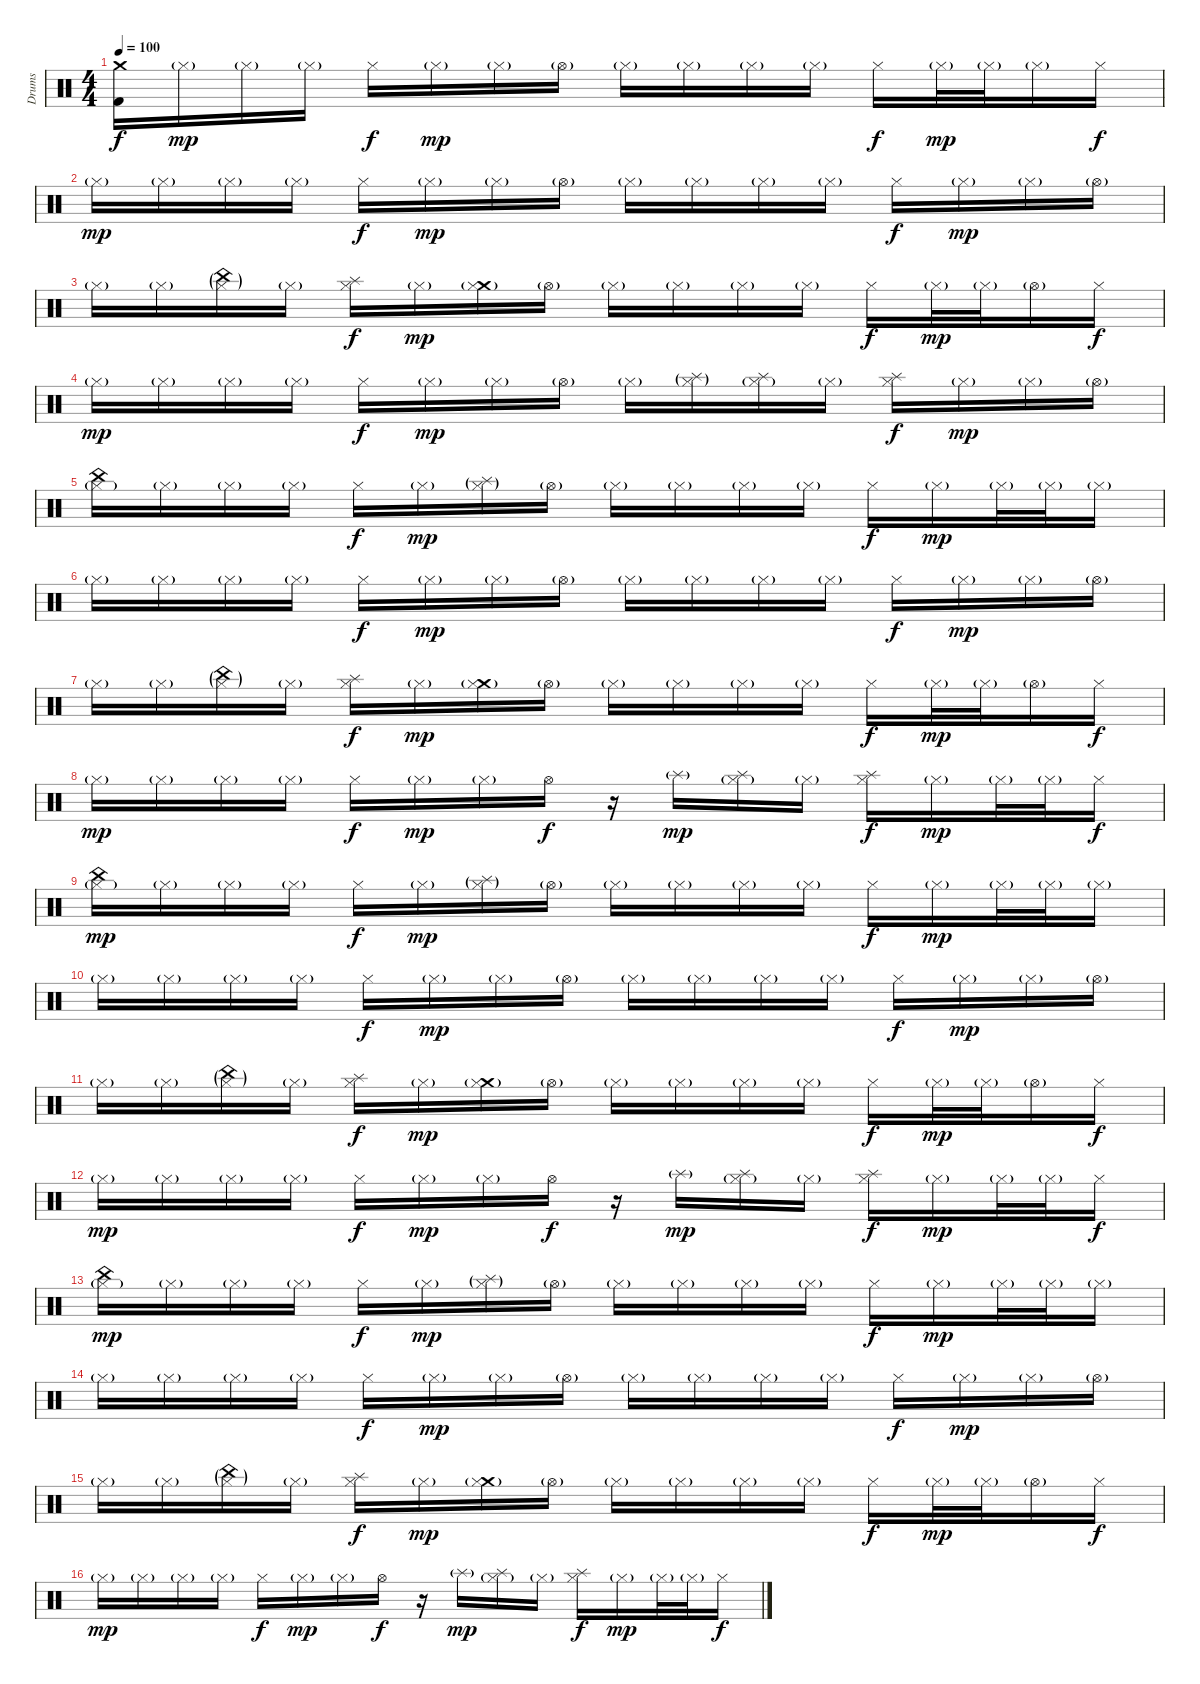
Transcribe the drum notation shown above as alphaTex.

\track ("Drums" "Drums") {instrument percussion}
\staff {score}
\articulation defaults
\ts (4 4)
\tempo 100
\clef neutral
\ks c
("Crash medium (hit)" "Kick (hit) 2").16{dy f} "Hi-Hat (closed)"{g}.16{dy mp} "Hi-Hat (closed)"{g}.16 "Hi-Hat (closed)"{g}.16 "Hi-Hat (closed)".16{dy f} "Hi-Hat (closed)"{g}.16{dy mp} "Hi-Hat (closed)"{g}.16 "Hi-Hat (open)"{g}.16 "Hi-Hat (closed)"{g}.16 "Hi-Hat (closed)"{g}.16 "Hi-Hat (closed)"{g}.16 "Hi-Hat (closed)"{g}.16 "Hi-Hat (closed)".16{dy f} "Hi-Hat (closed)"{g}.32{dy mp} "Hi-Hat (closed)"{g}.32 "Hi-Hat (closed)"{g}.16 "Hi-Hat (closed)".16{dy f} |
"Hi-Hat (closed)"{g}.16{dy mp} "Hi-Hat (closed)"{g}.16 "Hi-Hat (closed)"{g}.16 "Hi-Hat (closed)"{g}.16 "Hi-Hat (closed)".16{dy f} "Hi-Hat (closed)"{g}.16{dy mp} "Hi-Hat (closed)"{g}.16 "Hi-Hat (open)"{g}.16 "Hi-Hat (closed)"{g}.16 "Hi-Hat (closed)"{g}.16 "Hi-Hat (closed)"{g}.16 "Hi-Hat (closed)"{g}.16 "Hi-Hat (closed)".16{dy f} "Hi-Hat (closed)"{g}.16{dy mp} "Hi-Hat (closed)"{g}.16 "Hi-Hat (open)"{g}.16 |
"Hi-Hat (closed)"{g}.16 "Hi-Hat (closed)"{g}.16 ("China (hit)"{g} "Hi-Hat (closed)"{g}).16 "Hi-Hat (closed)"{g}.16 ("Splash (hit)" "Hi-Hat (closed)").16{dy f} "Hi-Hat (closed)"{g}.16{dy mp} ("Crash medium (hit)"{g} "Hi-Hat (closed)"{g}).16 "Hi-Hat (open)"{g}.16 "Hi-Hat (closed)"{g}.16 "Hi-Hat (closed)"{g}.16 "Hi-Hat (closed)"{g}.16 "Hi-Hat (closed)"{g}.16 "Hi-Hat (closed)".16{dy f} "Hi-Hat (closed)"{g}.32{dy mp} "Hi-Hat (closed)"{g}.32 "Hi-Hat (open)"{g}.16 "Hi-Hat (closed)".16{dy f} |
"Hi-Hat (closed)"{g}.16{dy mp} "Hi-Hat (closed)"{g}.16 "Hi-Hat (closed)"{g}.16 "Hi-Hat (closed)"{g}.16 "Hi-Hat (closed)".16{dy f} "Hi-Hat (closed)"{g}.16{dy mp} "Hi-Hat (closed)"{g}.16 "Hi-Hat (open)"{g}.16 "Hi-Hat (closed)"{g}.16 ("Splash (hit)"{g} "Hi-Hat (closed)"{g}).16 ("Splash (hit)" "Hi-Hat (closed)"{g}).16 "Hi-Hat (closed)"{g}.16 ("Splash (hit)" "Hi-Hat (closed)").16{dy f} "Hi-Hat (closed)"{g}.16{dy mp} "Hi-Hat (closed)"{g}.16 "Hi-Hat (open)"{g}.16 |
("China (hit)" "Hi-Hat (closed)"{g}).16 "Hi-Hat (closed)"{g}.16 "Hi-Hat (closed)"{g}.16 "Hi-Hat (closed)"{g}.16 "Hi-Hat (closed)".16{dy f} "Hi-Hat (closed)"{g}.16{dy mp} ("Splash (hit)"{g} "Hi-Hat (closed)"{g}).16 "Hi-Hat (open)"{g}.16 "Hi-Hat (closed)"{g}.16 "Hi-Hat (closed)"{g}.16 "Hi-Hat (closed)"{g}.16 "Hi-Hat (closed)"{g}.16 "Hi-Hat (closed)".16{dy f} "Hi-Hat (closed)"{g}.16{dy mp} "Hi-Hat (closed)"{g}.32 "Hi-Hat (closed)"{g}.32 "Hi-Hat (closed)"{g}.16 |
"Hi-Hat (closed)"{g}.16 "Hi-Hat (closed)"{g}.16 "Hi-Hat (closed)"{g}.16 "Hi-Hat (closed)"{g}.16 "Hi-Hat (closed)".16{dy f} "Hi-Hat (closed)"{g}.16{dy mp} "Hi-Hat (closed)"{g}.16 "Hi-Hat (open)"{g}.16 "Hi-Hat (closed)"{g}.16 "Hi-Hat (closed)"{g}.16 "Hi-Hat (closed)"{g}.16 "Hi-Hat (closed)"{g}.16 "Hi-Hat (closed)".16{dy f} "Hi-Hat (closed)"{g}.16{dy mp} "Hi-Hat (closed)"{g}.16 "Hi-Hat (open)"{g}.16 |
"Hi-Hat (closed)"{g}.16 "Hi-Hat (closed)"{g}.16 ("China (hit)"{g} "Hi-Hat (closed)"{g}).16 "Hi-Hat (closed)"{g}.16 ("Splash (hit)" "Hi-Hat (closed)").16{dy f} "Hi-Hat (closed)"{g}.16{dy mp} ("Crash medium (hit)"{g} "Hi-Hat (closed)"{g}).16 "Hi-Hat (open)"{g}.16 "Hi-Hat (closed)"{g}.16 "Hi-Hat (closed)"{g}.16 "Hi-Hat (closed)"{g}.16 "Hi-Hat (closed)"{g}.16 "Hi-Hat (closed)".16{dy f} "Hi-Hat (closed)"{g}.32{dy mp} "Hi-Hat (closed)"{g}.32 "Hi-Hat (open)"{g}.16 "Hi-Hat (closed)".16{dy f} |
"Hi-Hat (closed)"{g}.16{dy mp} "Hi-Hat (closed)"{g}.16 "Hi-Hat (closed)"{g}.16 "Hi-Hat (closed)"{g}.16 "Hi-Hat (closed)".16{dy f} "Hi-Hat (closed)"{g}.16{dy mp} "Hi-Hat (closed)"{g}.16 "Hi-Hat (open)".16{dy f} r.16 "Splash (hit)"{g}.16{dy mp} ("Splash (hit)" "Hi-Hat (closed)"{g}).16 "Hi-Hat (closed)"{g}.16 ("Splash (hit)" "Hi-Hat (closed)").16{dy f} "Hi-Hat (closed)"{g}.16{dy mp} "Hi-Hat (closed)"{g}.32 "Hi-Hat (closed)"{g}.32 "Hi-Hat (closed)".16{dy f} |
("China (hit)" "Hi-Hat (closed)"{g}).16{dy mp} "Hi-Hat (closed)"{g}.16 "Hi-Hat (closed)"{g}.16 "Hi-Hat (closed)"{g}.16 "Hi-Hat (closed)".16{dy f} "Hi-Hat (closed)"{g}.16{dy mp} ("Splash (hit)"{g} "Hi-Hat (closed)"{g}).16 "Hi-Hat (open)"{g}.16 "Hi-Hat (closed)"{g}.16 "Hi-Hat (closed)"{g}.16 "Hi-Hat (closed)"{g}.16 "Hi-Hat (closed)"{g}.16 "Hi-Hat (closed)".16{dy f} "Hi-Hat (closed)"{g}.16{dy mp} "Hi-Hat (closed)"{g}.32 "Hi-Hat (closed)"{g}.32 "Hi-Hat (closed)"{g}.16 |
"Hi-Hat (closed)"{g}.16 "Hi-Hat (closed)"{g}.16 "Hi-Hat (closed)"{g}.16 "Hi-Hat (closed)"{g}.16 "Hi-Hat (closed)".16{dy f} "Hi-Hat (closed)"{g}.16{dy mp} "Hi-Hat (closed)"{g}.16 "Hi-Hat (open)"{g}.16 "Hi-Hat (closed)"{g}.16 "Hi-Hat (closed)"{g}.16 "Hi-Hat (closed)"{g}.16 "Hi-Hat (closed)"{g}.16 "Hi-Hat (closed)".16{dy f} "Hi-Hat (closed)"{g}.16{dy mp} "Hi-Hat (closed)"{g}.16 "Hi-Hat (open)"{g}.16 |
"Hi-Hat (closed)"{g}.16 "Hi-Hat (closed)"{g}.16 ("China (hit)"{g} "Hi-Hat (closed)"{g}).16 "Hi-Hat (closed)"{g}.16 ("Splash (hit)" "Hi-Hat (closed)").16{dy f} "Hi-Hat (closed)"{g}.16{dy mp} ("Crash medium (hit)"{g} "Hi-Hat (closed)"{g}).16 "Hi-Hat (open)"{g}.16 "Hi-Hat (closed)"{g}.16 "Hi-Hat (closed)"{g}.16 "Hi-Hat (closed)"{g}.16 "Hi-Hat (closed)"{g}.16 "Hi-Hat (closed)".16{dy f} "Hi-Hat (closed)"{g}.32{dy mp} "Hi-Hat (closed)"{g}.32 "Hi-Hat (open)"{g}.16 "Hi-Hat (closed)".16{dy f} |
"Hi-Hat (closed)"{g}.16{dy mp} "Hi-Hat (closed)"{g}.16 "Hi-Hat (closed)"{g}.16 "Hi-Hat (closed)"{g}.16 "Hi-Hat (closed)".16{dy f} "Hi-Hat (closed)"{g}.16{dy mp} "Hi-Hat (closed)"{g}.16 "Hi-Hat (open)".16{dy f} r.16 "Splash (hit)"{g}.16{dy mp} ("Splash (hit)" "Hi-Hat (closed)"{g}).16 "Hi-Hat (closed)"{g}.16 ("Splash (hit)" "Hi-Hat (closed)").16{dy f} "Hi-Hat (closed)"{g}.16{dy mp} "Hi-Hat (closed)"{g}.32 "Hi-Hat (closed)"{g}.32 "Hi-Hat (closed)".16{dy f} |
("China (hit)" "Hi-Hat (closed)"{g}).16{dy mp} "Hi-Hat (closed)"{g}.16 "Hi-Hat (closed)"{g}.16 "Hi-Hat (closed)"{g}.16 "Hi-Hat (closed)".16{dy f} "Hi-Hat (closed)"{g}.16{dy mp} ("Splash (hit)"{g} "Hi-Hat (closed)"{g}).16 "Hi-Hat (open)"{g}.16 "Hi-Hat (closed)"{g}.16 "Hi-Hat (closed)"{g}.16 "Hi-Hat (closed)"{g}.16 "Hi-Hat (closed)"{g}.16 "Hi-Hat (closed)".16{dy f} "Hi-Hat (closed)"{g}.16{dy mp} "Hi-Hat (closed)"{g}.32 "Hi-Hat (closed)"{g}.32 "Hi-Hat (closed)"{g}.16 |
"Hi-Hat (closed)"{g}.16 "Hi-Hat (closed)"{g}.16 "Hi-Hat (closed)"{g}.16 "Hi-Hat (closed)"{g}.16 "Hi-Hat (closed)".16{dy f} "Hi-Hat (closed)"{g}.16{dy mp} "Hi-Hat (closed)"{g}.16 "Hi-Hat (open)"{g}.16 "Hi-Hat (closed)"{g}.16 "Hi-Hat (closed)"{g}.16 "Hi-Hat (closed)"{g}.16 "Hi-Hat (closed)"{g}.16 "Hi-Hat (closed)".16{dy f} "Hi-Hat (closed)"{g}.16{dy mp} "Hi-Hat (closed)"{g}.16 "Hi-Hat (open)"{g}.16 |
"Hi-Hat (closed)"{g}.16 "Hi-Hat (closed)"{g}.16 ("China (hit)"{g} "Hi-Hat (closed)"{g}).16 "Hi-Hat (closed)"{g}.16 ("Splash (hit)" "Hi-Hat (closed)").16{dy f} "Hi-Hat (closed)"{g}.16{dy mp} ("Crash medium (hit)"{g} "Hi-Hat (closed)"{g}).16 "Hi-Hat (open)"{g}.16 "Hi-Hat (closed)"{g}.16 "Hi-Hat (closed)"{g}.16 "Hi-Hat (closed)"{g}.16 "Hi-Hat (closed)"{g}.16 "Hi-Hat (closed)".16{dy f} "Hi-Hat (closed)"{g}.32{dy mp} "Hi-Hat (closed)"{g}.32 "Hi-Hat (open)"{g}.16 "Hi-Hat (closed)".16{dy f} |
"Hi-Hat (closed)"{g}.16{dy mp} "Hi-Hat (closed)"{g}.16 "Hi-Hat (closed)"{g}.16 "Hi-Hat (closed)"{g}.16 "Hi-Hat (closed)".16{dy f} "Hi-Hat (closed)"{g}.16{dy mp} "Hi-Hat (closed)"{g}.16 "Hi-Hat (open)".16{dy f} r.16 "Splash (hit)"{g}.16{dy mp} ("Splash (hit)" "Hi-Hat (closed)"{g}).16 "Hi-Hat (closed)"{g}.16 ("Splash (hit)" "Hi-Hat (closed)").16{dy f} "Hi-Hat (closed)"{g}.16{dy mp} "Hi-Hat (closed)"{g}.32 "Hi-Hat (closed)"{g}.32 "Hi-Hat (closed)".16{dy f}
